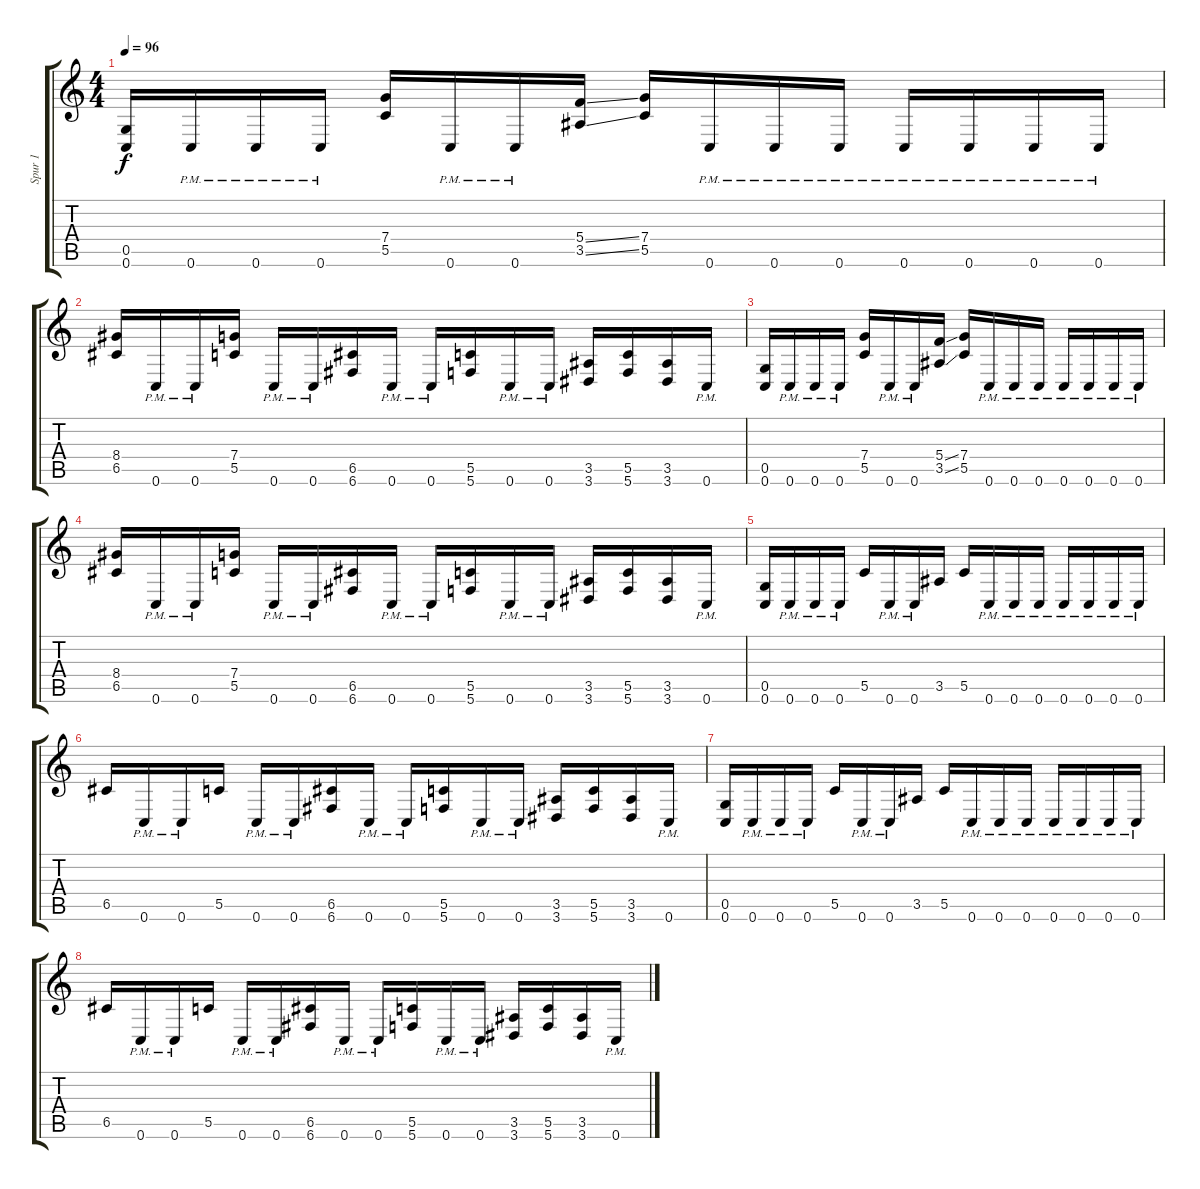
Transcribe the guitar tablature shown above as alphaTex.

\track ("Spur 1" "Spur 1") {instrument distortionguitar}
\staff {score tabs}
\tuning (D4 A3 F3 C3 G2 C2) {hide}
\ts (4 4)
\tempo 96
\clef g2
\ks c
(0.5 0.6).16{dy f} 0.6{pm}.16 0.6{pm}.16 0.6{pm}.16 (7.4 5.5).16 0.6{pm}.16 0.6{pm}.16 (5.4{ss} 3.5{ss}).16 (7.4 5.5).16 0.6{pm}.16 0.6{pm}.16 0.6{pm}.16 0.6{pm}.16 0.6{pm}.16 0.6{pm}.16 0.6{pm}.16 |
(8.4 6.5).16 0.6{pm}.16 0.6{pm}.16 (7.4 5.5).16 0.6{pm}.16 0.6{pm}.16 (6.5 6.6).16 0.6{pm}.16 0.6{pm}.16 (5.5 5.6).16 0.6{pm}.16 0.6{pm}.16 (3.5 3.6).16 (5.5 5.6).16 (3.5 3.6).16 0.6{pm}.16 |
(0.5 0.6).16 0.6{pm}.16 0.6{pm}.16 0.6{pm}.16 (7.4 5.5).16 0.6{pm}.16 0.6{pm}.16 (5.4{ss} 3.5{ss}).16 (7.4 5.5).16 0.6{pm}.16 0.6{pm}.16 0.6{pm}.16 0.6{pm}.16 0.6{pm}.16 0.6{pm}.16 0.6{pm}.16 |
(8.4 6.5).16 0.6{pm}.16 0.6{pm}.16 (7.4 5.5).16 0.6{pm}.16 0.6{pm}.16 (6.5 6.6).16 0.6{pm}.16 0.6{pm}.16 (5.5 5.6).16 0.6{pm}.16 0.6{pm}.16 (3.5 3.6).16 (5.5 5.6).16 (3.5 3.6).16 0.6{pm}.16 |
(0.5 0.6).16 0.6{pm}.16 0.6{pm}.16 0.6{pm}.16 5.5.16 0.6{pm}.16 0.6{pm}.16 3.5.16 5.5.16 0.6{pm}.16 0.6{pm}.16 0.6{pm}.16 0.6{pm}.16 0.6{pm}.16 0.6{pm}.16 0.6{pm}.16 |
6.5.16 0.6{pm}.16 0.6{pm}.16 5.5.16 0.6{pm}.16 0.6{pm}.16 (6.5 6.6).16 0.6{pm}.16 0.6{pm}.16 (5.5 5.6).16 0.6{pm}.16 0.6{pm}.16 (3.5 3.6).16 (5.5 5.6).16 (3.5 3.6).16 0.6{pm}.16 |
(0.5 0.6).16 0.6{pm}.16 0.6{pm}.16 0.6{pm}.16 5.5.16 0.6{pm}.16 0.6{pm}.16 3.5.16 5.5.16 0.6{pm}.16 0.6{pm}.16 0.6{pm}.16 0.6{pm}.16 0.6{pm}.16 0.6{pm}.16 0.6{pm}.16 |
6.5.16 0.6{pm}.16 0.6{pm}.16 5.5.16 0.6{pm}.16 0.6{pm}.16 (6.5 6.6).16 0.6{pm}.16 0.6{pm}.16 (5.5 5.6).16 0.6{pm}.16 0.6{pm}.16 (3.5 3.6).16 (5.5 5.6).16 (3.5 3.6).16 0.6{pm}.16
